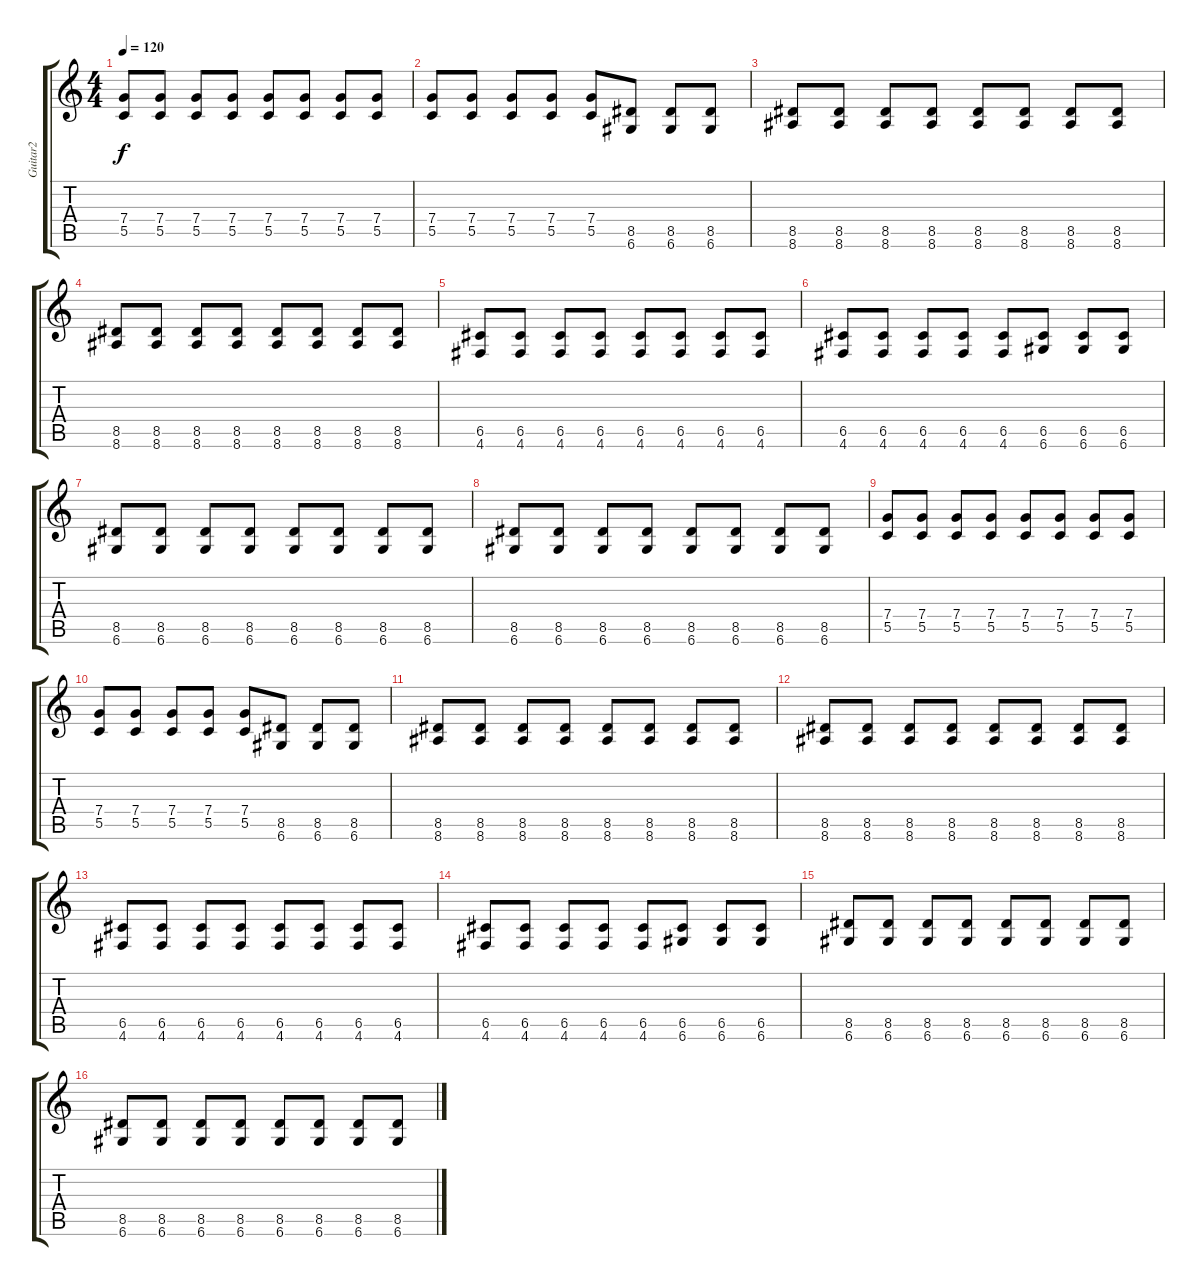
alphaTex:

\track ("Guitar2" "Guitar2") {instrument overdrivenguitar}
\staff {score tabs}
\tuning (D4 A3 F3 C3 G2 D2) {hide}
\ts (4 4)
\tempo 120
\clef g2
\ks c
(7.4 5.5).8{dy f} (7.4 5.5).8 (7.4 5.5).8 (7.4 5.5).8 (7.4 5.5).8 (7.4 5.5).8 (7.4 5.5).8 (7.4 5.5).8 |
(7.4 5.5).8 (7.4 5.5).8 (7.4 5.5).8 (7.4 5.5).8 (7.4 5.5).8 (8.5 6.6).8 (8.5 6.6).8 (8.5 6.6).8 |
(8.5 8.6).8 (8.5 8.6).8 (8.5 8.6).8 (8.5 8.6).8 (8.5 8.6).8 (8.5 8.6).8 (8.5 8.6).8 (8.5 8.6).8 |
(8.5 8.6).8 (8.5 8.6).8 (8.5 8.6).8 (8.5 8.6).8 (8.5 8.6).8 (8.5 8.6).8 (8.5 8.6).8 (8.5 8.6).8 |
(6.5 4.6).8 (6.5 4.6).8 (6.5 4.6).8 (6.5 4.6).8 (6.5 4.6).8 (6.5 4.6).8 (6.5 4.6).8 (6.5 4.6).8 |
(6.5 4.6).8 (6.5 4.6).8 (6.5 4.6).8 (6.5 4.6).8 (6.5 4.6).8 (6.5 6.6).8 (6.5 6.6).8 (6.5 6.6).8 |
(8.5 6.6).8 (8.5 6.6).8 (8.5 6.6).8 (8.5 6.6).8 (8.5 6.6).8 (8.5 6.6).8 (8.5 6.6).8 (8.5 6.6).8 |
(8.5 6.6).8 (8.5 6.6).8 (8.5 6.6).8 (8.5 6.6).8 (8.5 6.6).8 (8.5 6.6).8 (8.5 6.6).8 (8.5 6.6).8 |
(7.4 5.5).8 (7.4 5.5).8 (7.4 5.5).8 (7.4 5.5).8 (7.4 5.5).8 (7.4 5.5).8 (7.4 5.5).8 (7.4 5.5).8 |
(7.4 5.5).8 (7.4 5.5).8 (7.4 5.5).8 (7.4 5.5).8 (7.4 5.5).8 (8.5 6.6).8 (8.5 6.6).8 (8.5 6.6).8 |
(8.5 8.6).8 (8.5 8.6).8 (8.5 8.6).8 (8.5 8.6).8 (8.5 8.6).8 (8.5 8.6).8 (8.5 8.6).8 (8.5 8.6).8 |
(8.5 8.6).8 (8.5 8.6).8 (8.5 8.6).8 (8.5 8.6).8 (8.5 8.6).8 (8.5 8.6).8 (8.5 8.6).8 (8.5 8.6).8 |
(6.5 4.6).8 (6.5 4.6).8 (6.5 4.6).8 (6.5 4.6).8 (6.5 4.6).8 (6.5 4.6).8 (6.5 4.6).8 (6.5 4.6).8 |
(6.5 4.6).8 (6.5 4.6).8 (6.5 4.6).8 (6.5 4.6).8 (6.5 4.6).8 (6.5 6.6).8 (6.5 6.6).8 (6.5 6.6).8 |
(8.5 6.6).8 (8.5 6.6).8 (8.5 6.6).8 (8.5 6.6).8 (8.5 6.6).8 (8.5 6.6).8 (8.5 6.6).8 (8.5 6.6).8 |
(8.5 6.6).8 (8.5 6.6).8 (8.5 6.6).8 (8.5 6.6).8 (8.5 6.6).8 (8.5 6.6).8 (8.5 6.6).8 (8.5 6.6).8
